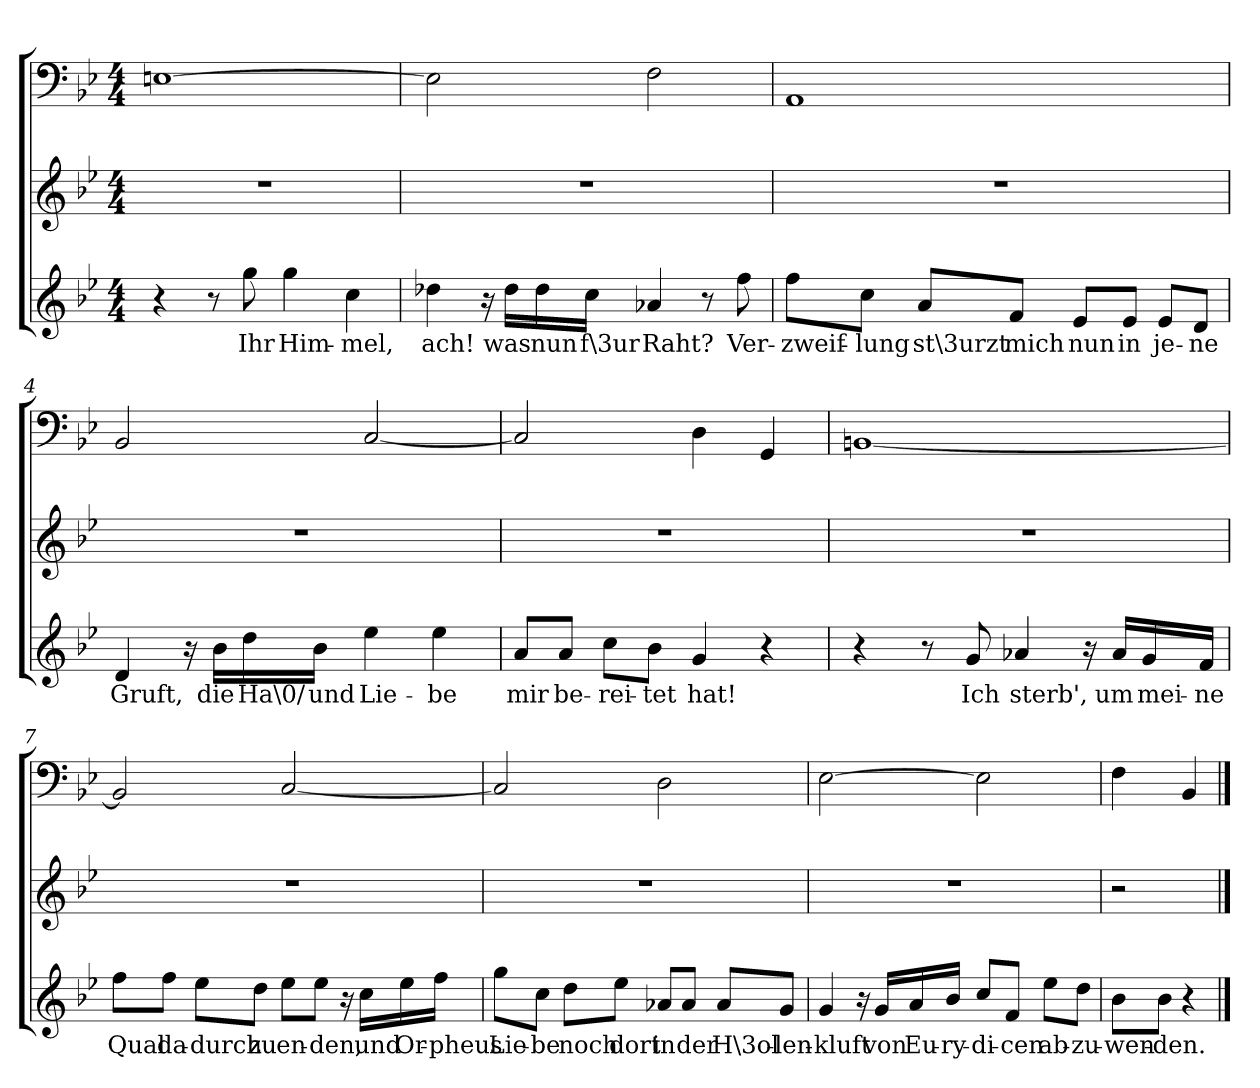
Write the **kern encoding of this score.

**kern	**text	**kern	**kern
*part3	*part3	*part2	*part1
*staff3	*staff3	*staff2	*staff1
*clefG2	*	*clefG2	*clefF4
*k[b-e-]	*	*k[b-e-]	*k[b-e-]
*B-:	*	*B-:	*B-:
*M4/4	*	*M4/4	*M4/4
=1	=1	=1	=1
4r	.	1r	[1En\
8r	.	.	.
8gg\	Ihr	.	.
4gg\	Him-	.	.
4cc\	-mel,	.	.
=2	=2	=2	=2
4dd-X\	ach!	1r	2E\]
16r	.	.	.
16dd-\LL	was	.	.
16dd-\	nun	.	.
16cc\JJ	f\3ur	.	.
4a-X/	Raht?	.	2F\
8r	.	.	.
8ff\	Ver-	.	.
=3	=3	=3	=3
8ff\L	-zweif-	1r	1AA/
8cc\J	-lung	.	.
8a/L	st\3urzt	.	.
8f/J	mich	.	.
8e-/L	nun	.	.
8e-/J	in	.	.
8e-/L	je-	.	.
8d/J	-ne	.	.
=4	=4	=4	=4
4d/	Gruft,	1r	2BB-/
16r	.	.	.
16b-\LL	die	.	.
16dd\	Ha\0/	.	.
16b-\JJ	und	.	.
4ee-\	Lie-	.	[2C/
4ee-\	-be	.	.
=5	=5	=5	=5
8a/L	mir	1r	2C/]
8a/J	be-	.	.
8cc\L	-rei-	.	.
8b-\J	-tet	.	.
4g/	hat!	.	4D\
4r	.	.	4GG/
=6	=6	=6	=6
4r	.	1r	[1BBn/
8r	.	.	.
8g/	Ich	.	.
4a-X/	sterb',	.	.
16r	.	.	.
16a-/LL	um	.	.
16g/	mei-	.	.
16f/JJ	-ne	.	.
=7	=7	=7	=7
8ff\L	Qual	1r	2BB/]
8ff\J	da-	.	.
8ee-\L	-durch	.	.
8dd\J	zu	.	.
8ee-\L	en-	.	[2C/
8ee-\J	-den,	.	.
16r	.	.	.
16cc\LL	und	.	.
16ee-\	Or-	.	.
16ff\JJ	-pheus	.	.
=8	=8	=8	=8
8gg\L	Lie-	1r	2C/]
8cc\J	-be	.	.
8dd\L	noch	.	.
8ee-\J	dort	.	.
8a-X/L	in	.	2D\
8a-/J	der	.	.
8a-/L	H\3ol-	.	.
8g/J	-len-	.	.
=9	=9	=9	=9
4g/	-kluft	1r	[2E-\
16r	.	.	.
16g/LL	von	.	.
16a/	Eu-	.	.
16b-/JJ	-ry-	.	.
8cc/L	-di-	.	2E-\]
8f/J	-cen	.	.
8ee-\L	ab-	.	.
8dd\J	-zu-	.	.
=10	=10	=10	=10
8b-\L	-wen-	2r	4F\
8b-\J	-den.	.	.
4r	.	.	4BB-/
==	==	==	==
*-	*-	*-	*-
